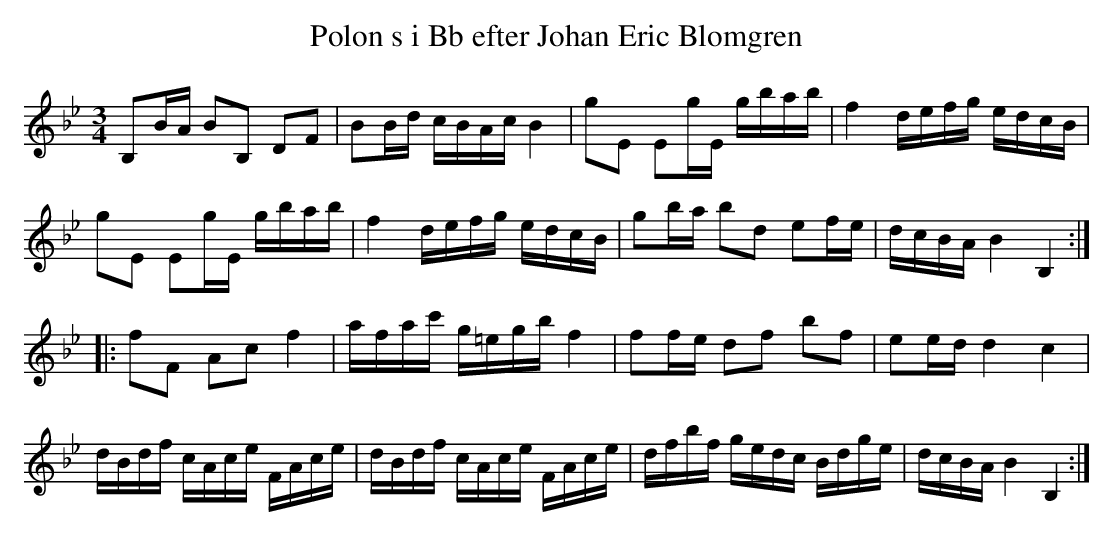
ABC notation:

X:1
T:Polon s i Bb efter Johan Eric Blomgren
M:3/4
L:1/16
K:Bb
B,2BA B2B,2 D2F2 | B2Bd cBAc B4 | g2E2 E2gE gbab | f4 defg edcB |
g2E2 E2gE gbab | f4 defg edcB | g2ba b2d2 e2fe | dcBA B4 B,4 ::
f2F2 A2c2 f4 | afac' g=egb f4 | f2fe d2f2 b2f2 | e2ed d4 c4 |
dBdf cAce FAce | dBdf cAce FAce | dfbf gedc Bdge | dcBA B4 B,4 :|
